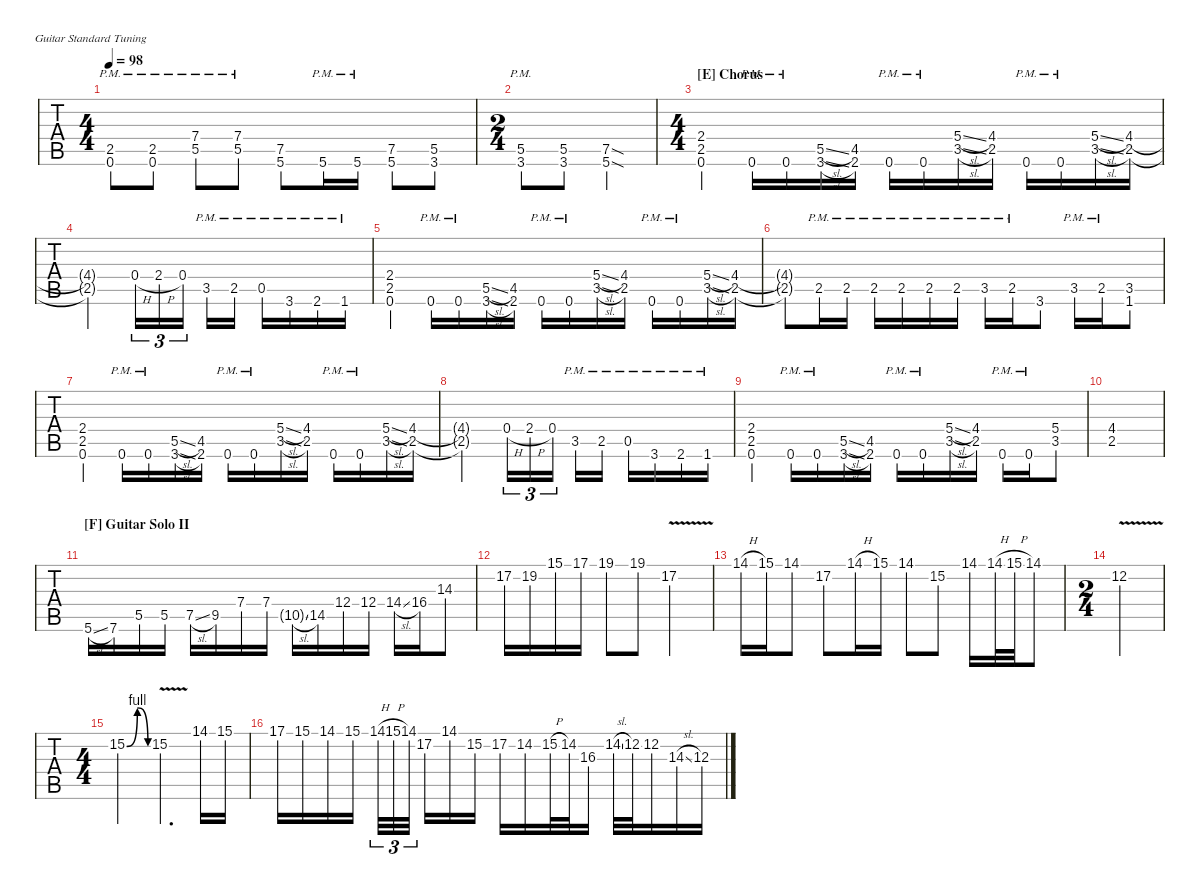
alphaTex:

\defaultSystemsLayout 4
\hideDynamics
\bracketExtendMode nobrackets
\otherSystemsTrackNameOrientation horizontal
\track ("Rhythm/Lead Guitar (Kirk)" " ") {instrument distortionguitar}
\staff {tabs}
\tuning (E4 B3 G3 D3 A2 E2)
\ts (4 4)
\tempo 98
\clef g2
\ks eminor
(0.6{pm acc forcenatural} 2.5{pm acc forcenatural}).8{dy mf} (0.6{pm acc forcenatural} 2.5{pm acc forcenatural}).8 (5.5{pm acc forcenatural} 7.4{pm acc forcenatural}).8 (5.5{pm acc forcenatural} 7.4{pm acc forcenatural}).8 (5.6{acc forcenatural} 7.5{acc forcenatural}).8 5.6{pm acc forcenatural}.16 5.6{pm acc forcenatural}.16 (5.6{acc forcenatural} 7.5{acc forcenatural}).8 (3.6{acc forcenatural} 5.5{acc forcenatural}).8 |
\ts (2 4)
\beaming (8 2 2)
(3.6{pm acc forcenatural} 5.5{pm acc forcenatural}).8 (3.6{acc forcenatural} 5.5{acc forcenatural}).8 (7.5{sod acc forcenatural} 5.6{sod acc forcenatural}).4 |
\ts (4 4)
\beaming (8 2 2 2 2)
\section ("E" "Chorus")
(0.6{acc forcenatural} 2.5{acc forcenatural} 2.4{acc forcenatural}).4 0.6{pm acc forcenatural}.16 0.6{pm acc forcenatural}.16 (3.6{sl acc forcenatural} 5.5{sl acc forcenatural}).16 (4.5{acc #} 2.6{acc #}).16 0.6{pm acc forcenatural}.16 0.6{pm acc forcenatural}.16 (3.5{sl acc forcenatural} 5.4{sl acc forcenatural}).16 (4.4{acc #} 2.5{acc forcenatural}).16 0.6{pm acc forcenatural}.16 0.6{pm acc forcenatural}.16 (3.5{sl acc forcenatural} 5.4{sl acc forcenatural}).16 (4.4{acc #} 2.5{acc forcenatural}).16 |
(4.4{t acc #} 2.5{t acc forcenatural}).2 0.4{h acc forcenatural}.16{tu (3 2)} 2.4{h acc forcenatural}.16{tu (3 2)} 0.4{acc forcenatural}.16{tu (3 2)} 3.5{pm acc forcenatural}.16 2.5{pm acc forcenatural}.16 0.5{pm acc forcenatural}.16 3.6{pm acc forcenatural}.16 2.6{pm acc #}.16 1.6{pm acc forcenatural}.16 |
(0.6{acc forcenatural} 2.5{acc forcenatural} 2.4{acc forcenatural}).4 0.6{pm acc forcenatural}.16 0.6{pm acc forcenatural}.16 (3.6{sl acc forcenatural} 5.5{sl acc forcenatural}).16 (4.5{acc #} 2.6{acc #}).16 0.6{pm acc forcenatural}.16 0.6{pm acc forcenatural}.16 (3.5{sl acc forcenatural} 5.4{sl acc forcenatural}).16 (4.4{acc #} 2.5{acc forcenatural}).16 0.6{pm acc forcenatural}.16 0.6{pm acc forcenatural}.16 (3.5{sl acc forcenatural} 5.4{sl acc forcenatural}).16 (4.4{acc #} 2.5{acc forcenatural}).16 |
(2.5{t acc forcenatural} 4.4{t acc #}).8 2.5{pm acc forcenatural}.16 2.5{pm acc forcenatural}.16 2.5{pm acc forcenatural}.16 2.5{pm acc forcenatural}.16 2.5{pm acc forcenatural}.16 2.5{pm acc forcenatural}.16 3.5{pm acc forcenatural}.16 2.5{pm acc forcenatural}.16 3.6{acc forcenatural}.8 3.5{pm acc forcenatural}.16 2.5{pm acc forcenatural}.16 (1.6{acc forcenatural} 3.5{acc forcenatural}).8 |
(0.6{acc forcenatural} 2.5{acc forcenatural} 2.4{acc forcenatural}).4 0.6{pm acc forcenatural}.16 0.6{pm acc forcenatural}.16 (3.6{sl acc forcenatural} 5.5{sl acc forcenatural}).16 (4.5{acc #} 2.6{acc #}).16 0.6{pm acc forcenatural}.16 0.6{pm acc forcenatural}.16 (3.5{sl acc forcenatural} 5.4{sl acc forcenatural}).16 (4.4{acc #} 2.5{acc forcenatural}).16 0.6{pm acc forcenatural}.16 0.6{pm acc forcenatural}.16 (3.5{sl acc forcenatural} 5.4{sl acc forcenatural}).16 (4.4{acc #} 2.5{acc forcenatural}).16 |
(4.4{t acc #} 2.5{t acc forcenatural}).2 0.4{h acc forcenatural}.16{tu (3 2)} 2.4{h acc forcenatural}.16{tu (3 2)} 0.4{acc forcenatural}.16{tu (3 2)} 3.5{pm acc forcenatural}.16 2.5{pm acc forcenatural}.16 0.5{pm acc forcenatural}.16 3.6{pm acc forcenatural}.16 2.6{pm acc #}.16 1.6{pm acc forcenatural}.16 |
(0.6{acc forcenatural} 2.5{acc forcenatural} 2.4{acc forcenatural}).4 0.6{pm acc forcenatural}.16 0.6{pm acc forcenatural}.16 (3.6{sl acc forcenatural} 5.5{sl acc forcenatural}).16 (4.5{acc #} 2.6{acc #}).16 0.6{pm acc forcenatural}.16 0.6{pm acc forcenatural}.16 (3.5{sl acc forcenatural} 5.4{sl acc forcenatural}).16 (4.4{acc #} 2.5{acc forcenatural}).16 0.6{pm acc forcenatural}.16 0.6{pm acc forcenatural}.16 (3.5{st acc forcenatural} 5.4{st acc forcenatural}).8 |
(2.5{acc forcenatural} 4.4{acc #}).1 |
\section ("F" "Guitar Solo II")
5.6{sl acc forcenatural}.16{instrument distortionguitar} 7.6{acc forcenatural}.16 5.5{acc forcenatural}.16 5.5{acc forcenatural}.16 7.5{sl acc forcenatural}.16 9.5{acc #}.16 7.4{acc forcenatural}.16 7.4{acc forcenatural}.16 10.5{sl g acc forcenatural}.16 14.5{acc forcenatural}.16 12.4{acc forcenatural}.16 12.4{acc forcenatural}.16 14.4{sl acc forcenatural}.16 16.4{acc #}.16 14.3{st acc forcenatural}.8 |
17.2{acc forcenatural}.16 19.2{acc #}.16 15.1{acc forcenatural}.16 17.1{acc forcenatural}.16 19.1{st acc forcenatural}.8 19.1{acc forcenatural}.8 17.2{v acc forcenatural}.2 |
14.1{h acc #}.16 15.1{acc forcenatural}.16 14.1{st acc #}.8 17.2{st acc forcenatural}.8 14.1{h acc #}.16 15.1{acc forcenatural}.16 14.1{st acc #}.8 15.2{st acc forcenatural}.8 14.1{acc #}.16 14.1{h acc #}.32 15.1{h acc forcenatural}.32 14.1{st acc #}.8 |
\ts (2 4)
\beaming (8 2 2)
12.2{v acc forcenatural}.2 |
\ts (4 4)
\beaming (8 2 2 2 2)
15.2{be (bendrelease 0 0 10.2 4 39.6 4 52.199999999999996 0) acc forcenatural}.2 15.2{v acc forcenatural}.4{d} 14.1{acc #}.16 15.1{acc forcenatural}.16 |
17.1{acc forcenatural}.16 15.1{acc forcenatural}.16 14.1{acc #}.16 15.1{acc forcenatural}.16 14.1{h acc #}.32{tu (3 2)} 15.1{h acc forcenatural}.32{tu (3 2)} 14.1{acc #}.32{tu (3 2)} 17.2{acc forcenatural}.16 14.1{acc #}.16 15.2{acc forcenatural}.16 17.2{acc forcenatural}.16 14.2{acc #}.16 15.2{h acc forcenatural}.32 14.2{acc #}.32 16.3{acc forcenatural}.16 14.2{sl acc #}.32 12.2{acc forcenatural}.32 12.2{acc forcenatural}.16 14.3{sl acc forcenatural}.16 12.3{acc forcenatural}.16
